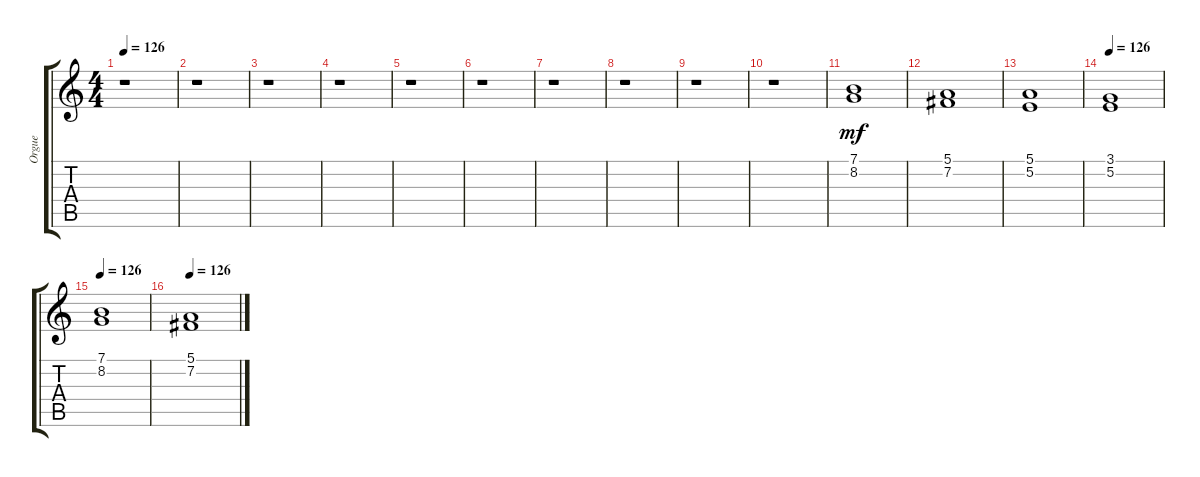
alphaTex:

\track ("Orgue" "Orgue") {instrument drawbarorgan}
\staff {score tabs}
\tuning (E4 B3 G3 D3 A2 E2) {hide}
\ts (4 4)
\tempo 126
\clef g2
\ks c
r.1{dy mf} |
r.1 |
r.1 |
r.1 |
r.1 |
r.1 |
r.1 |
r.1 |
r.1 |
r.1 |
(7.1 8.2).1 |
(5.1 7.2).1 |
(5.1 5.2).1 |
\tempo 126
(3.1 5.2).1 |
\tempo 126
(7.1 8.2).1 |
\tempo 126
(5.1 7.2).1
